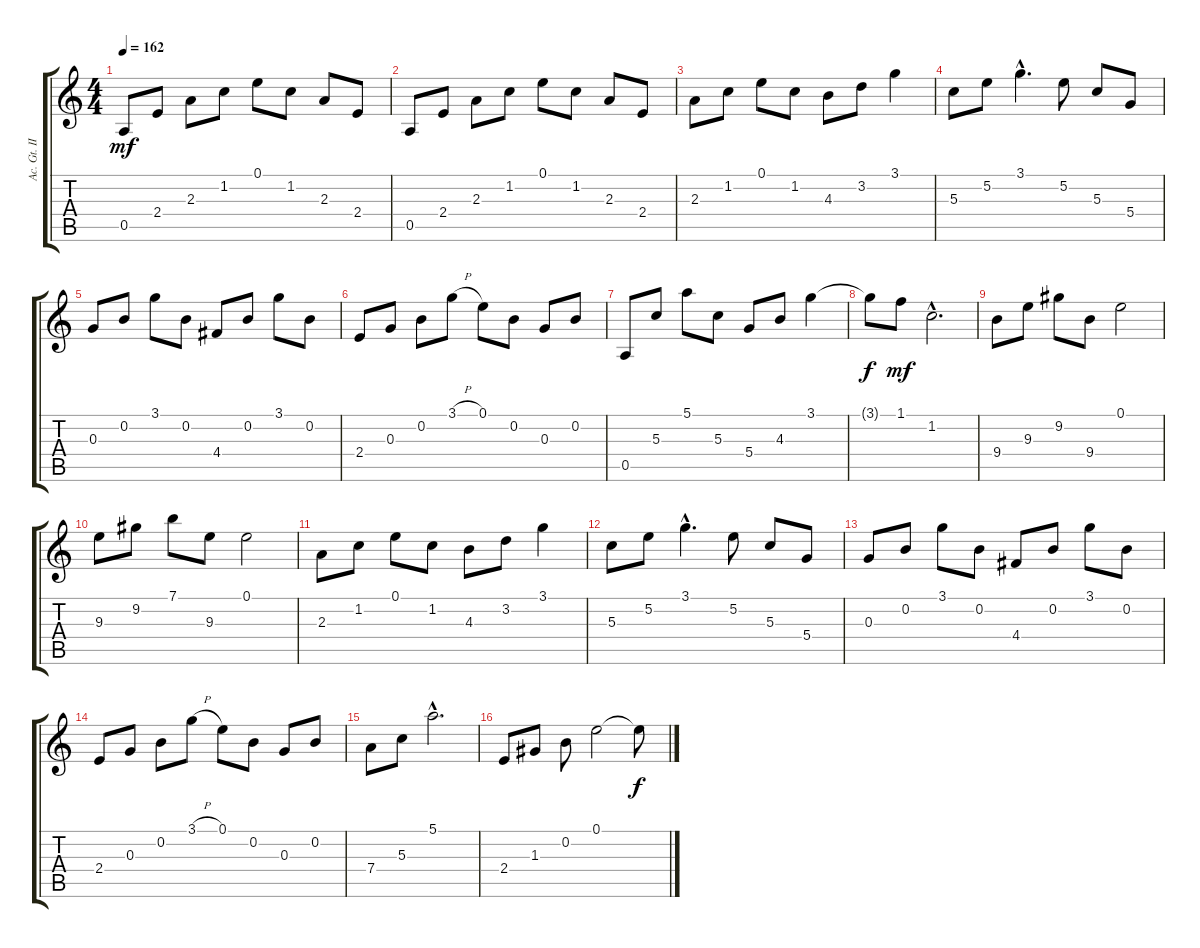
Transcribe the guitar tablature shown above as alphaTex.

\track ("Ac. Gt. III" "Ac. Gt. II") {instrument acousticguitarsteel}
\staff {score tabs}
\tuning (E4 B3 G3 D3 A2 E2) {hide}
\ts (4 4)
\tempo 162
\clef g2
\ks c
0.5.8{dy mf} 2.4.8 2.3.8 1.2.8 0.1.8 1.2.8 2.3.8 2.4.8 |
0.5.8 2.4.8 2.3.8 1.2.8 0.1.8 1.2.8 2.3.8 2.4.8 |
2.3.8 1.2.8 0.1.8 1.2.8 4.3.8 3.2.8 3.1.4 |
5.3.8 5.2.8 3.1{hac}.4{d} 5.2.8 5.3.8 5.4.8 |
0.3.8 0.2.8 3.1.8 0.2.8 4.4.8 0.2.8 3.1.8 0.2.8 |
2.4.8 0.3.8 0.2.8 3.1{h}.8 0.1.8 0.2.8 0.3.8 0.2.8 |
0.5.8 5.3.8 5.1.8 5.3.8 5.4.8 4.3.8 3.1.4 |
3.1{t}.8{dy f} 1.1.8{dy mf} 1.2{hac}.2{d} |
9.4.8 9.3.8 9.2.8 9.4.8 0.1.2 |
9.3.8 9.2.8 7.1.8 9.3.8 0.1.2 |
2.3.8 1.2.8 0.1.8 1.2.8 4.3.8 3.2.8 3.1.4 |
5.3.8 5.2.8 3.1{hac}.4{d} 5.2.8 5.3.8 5.4.8 |
0.3.8 0.2.8 3.1.8 0.2.8 4.4.8 0.2.8 3.1.8 0.2.8 |
2.4.8 0.3.8 0.2.8 3.1{h}.8 0.1.8 0.2.8 0.3.8 0.2.8 |
7.4.8 5.3.8 5.1{hac}.2{d} |
2.4.8 1.3.8 0.2.8 0.1.2 0.1{t}.8{dy f}
